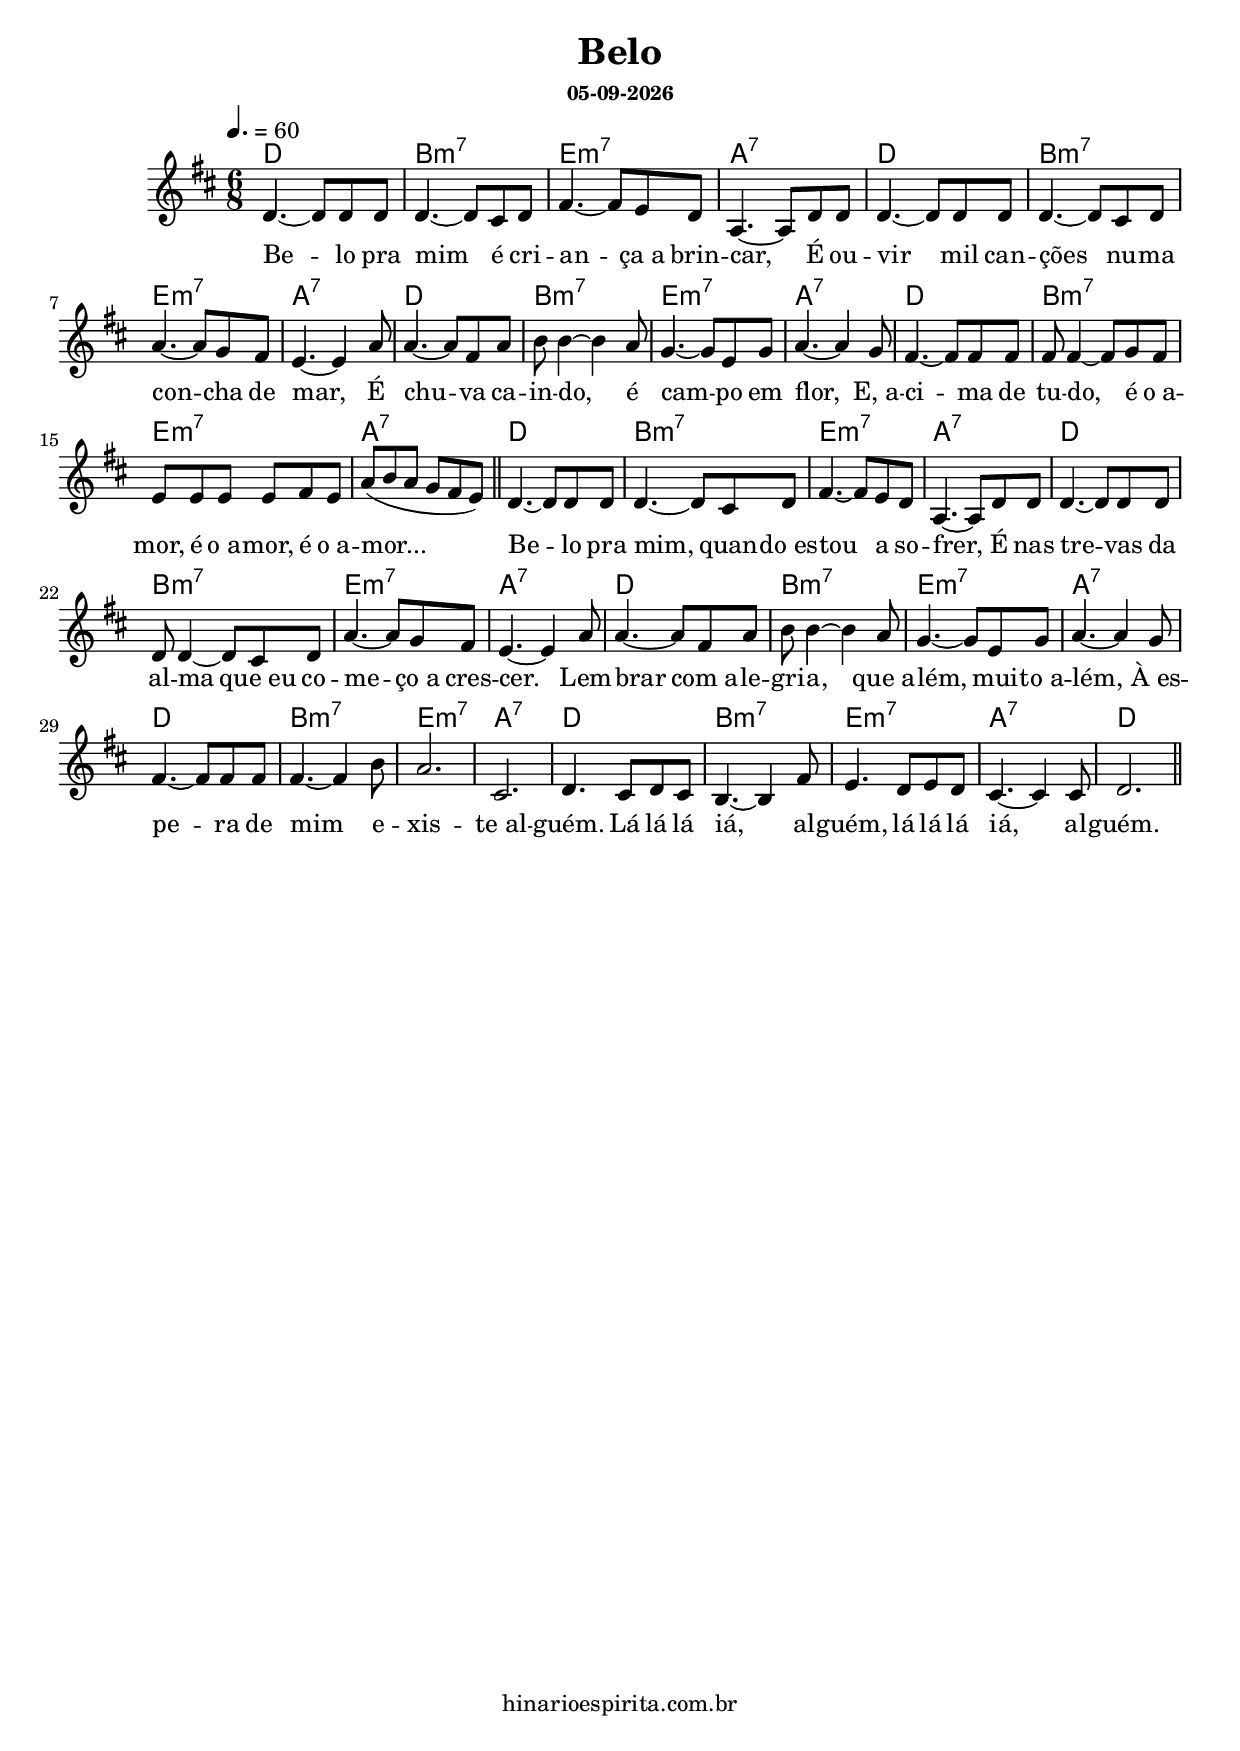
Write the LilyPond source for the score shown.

\version "2.16.0"

%\pointAndClickOff

\header {
  title = "Belo"
  subsubtitle = #(strftime "%d-%m-%Y" (localtime (current-time)))
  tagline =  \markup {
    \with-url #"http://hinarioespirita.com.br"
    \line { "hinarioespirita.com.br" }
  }
}

melodia = \relative c' {
  \key d \major
  \time 6/8
  \tempo 4. = 60
  \clef treble

  % 1
  \clef treble
  d4.~ d8 d d | d4.~ d8 cis d | fis4.~ fis8 e d | a4.~ a8 d d |
  d4.~ d8 d d | d4.~ d8 cis d | a'4.~ a8 g fis | e4.~ e4 a8 |
  a4.~ a8 fis a | b8 b4~ b4 a8 | g4.~ g8 e g | a4.~ a4 g8 |
  fis4.~ fis8 fis fis | fis fis4~ fis8 g fis | e e e e fis e | a( b a g fis e) |
  \bar "||"
  d4.~ d8 d d | d4.~ d8 cis d | fis4.~ fis8 e d | a4.~ a8 d d |
  d4.~ d8 d d | d8 d4~ d8 cis d | a'4.~ a8 g fis | e4.~ e4 a8 |
  a4.~ a8 fis a | b8 b4~ b4 a8 | g4.~ g8 e g | a4.~ a4 g8 |
  fis4.~ fis8 fis fis | fis4.~ fis4 b8 | a2. | cis, | 
  d4. cis8 d cis | b4.~ b4 fis'8 | e4. d8 e d | cis4.~ cis4 cis8 | d2. \bar "||"
}

letra = \lyricmode {
  Be -- lo pra mim é cri -- an -- ça_a brin -- car,
  É ou -- vir mil can -- ções nu -- ma con -- cha de mar,
  É chu -- va ca -- in -- do, é cam -- po em flor,
  E,_a -- ci -- ma de tu -- do, é o_a -- mor, é o_a -- mor, é o_a -- mor...

  Be -- lo pra mim, quan -- do_es -- tou a so -- frer,
  É nas tre -- vas da al -- ma que_eu co -- me -- ço_a cres -- cer.
  Lem -- brar com_a -- le -- gri -- a, que_a -- lém, mui -- to_a -- lém,
  À_es -- pe -- ra de mim e -- xis -- te_al -- guém.
  
  Lá lá lá iá, al -- guém, lá lá lá iá, al -- guém.
}

harmonia = \chordmode {
  \set majorSevenSymbol = \markup { 7M }
  d2. | b:m7 | e:m7 | a:7 |
  d | b:m7 | e:m7 | a:7 |
  d | b:m7 | e:m7 | a:7 |
  d | b:m7 | e:m7 | a:7 |

  d | b:m7 | e:m7 | a:7 |
  d | b:m7 | e:m7 | a:7 |
  d | b:m7 | e:m7 | a:7 |
  d | b:m7 | e:m7 | a:7 |

  d | b:m7 | e:m7 | a:7 |
  d
}

\score {
  <<
    \new ChordNames { \harmonia }
    \new Staff <<
      \new Voice = "melodia" { \melodia }
      \lyricsto "melodia" \new Lyrics \letra
      \set Staff.midiInstrument = #"acoustic grand"
    >>
  >>
  \layout {}
  \midi {}
}
